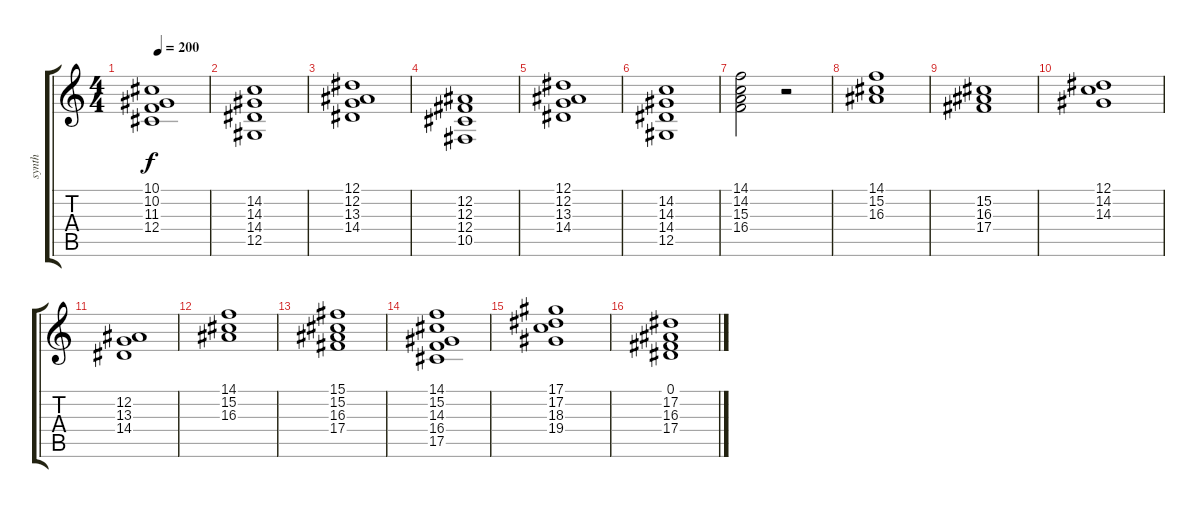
\track ("synth" "synth") {instrument stringensemble1}
\staff {score tabs}
\tuning (Eb4 Bb3 Gb3 Db3 Ab2 Eb2) {hide}
\ts (4 4)
\tempo 200
\clef g2
\ks c
(10.1 10.2 11.3 12.4).1{dy f} |
(14.2 14.3 14.4 12.5).1 |
(12.1 12.2 13.3 14.4).1 |
(12.2 12.3 12.4 10.5).1 |
(12.1 12.2 13.3 14.4).1 |
(14.2 14.3 14.4 12.5).1 |
(14.1 14.2 15.3 16.4).2 r.2 |
(14.1 15.2 16.3).1 |
(15.2 16.3 17.4).1 |
(12.1 14.2 14.3).1 |
(12.2 13.3 14.4).1 |
(14.1 15.2 16.3).1 |
(15.1 15.2 16.3 17.4).1 |
(14.1 15.2 14.3 16.4 17.5).1 |
(17.1 17.2 18.3 19.4).1 |
(0.1 17.2 16.3 17.4).1
